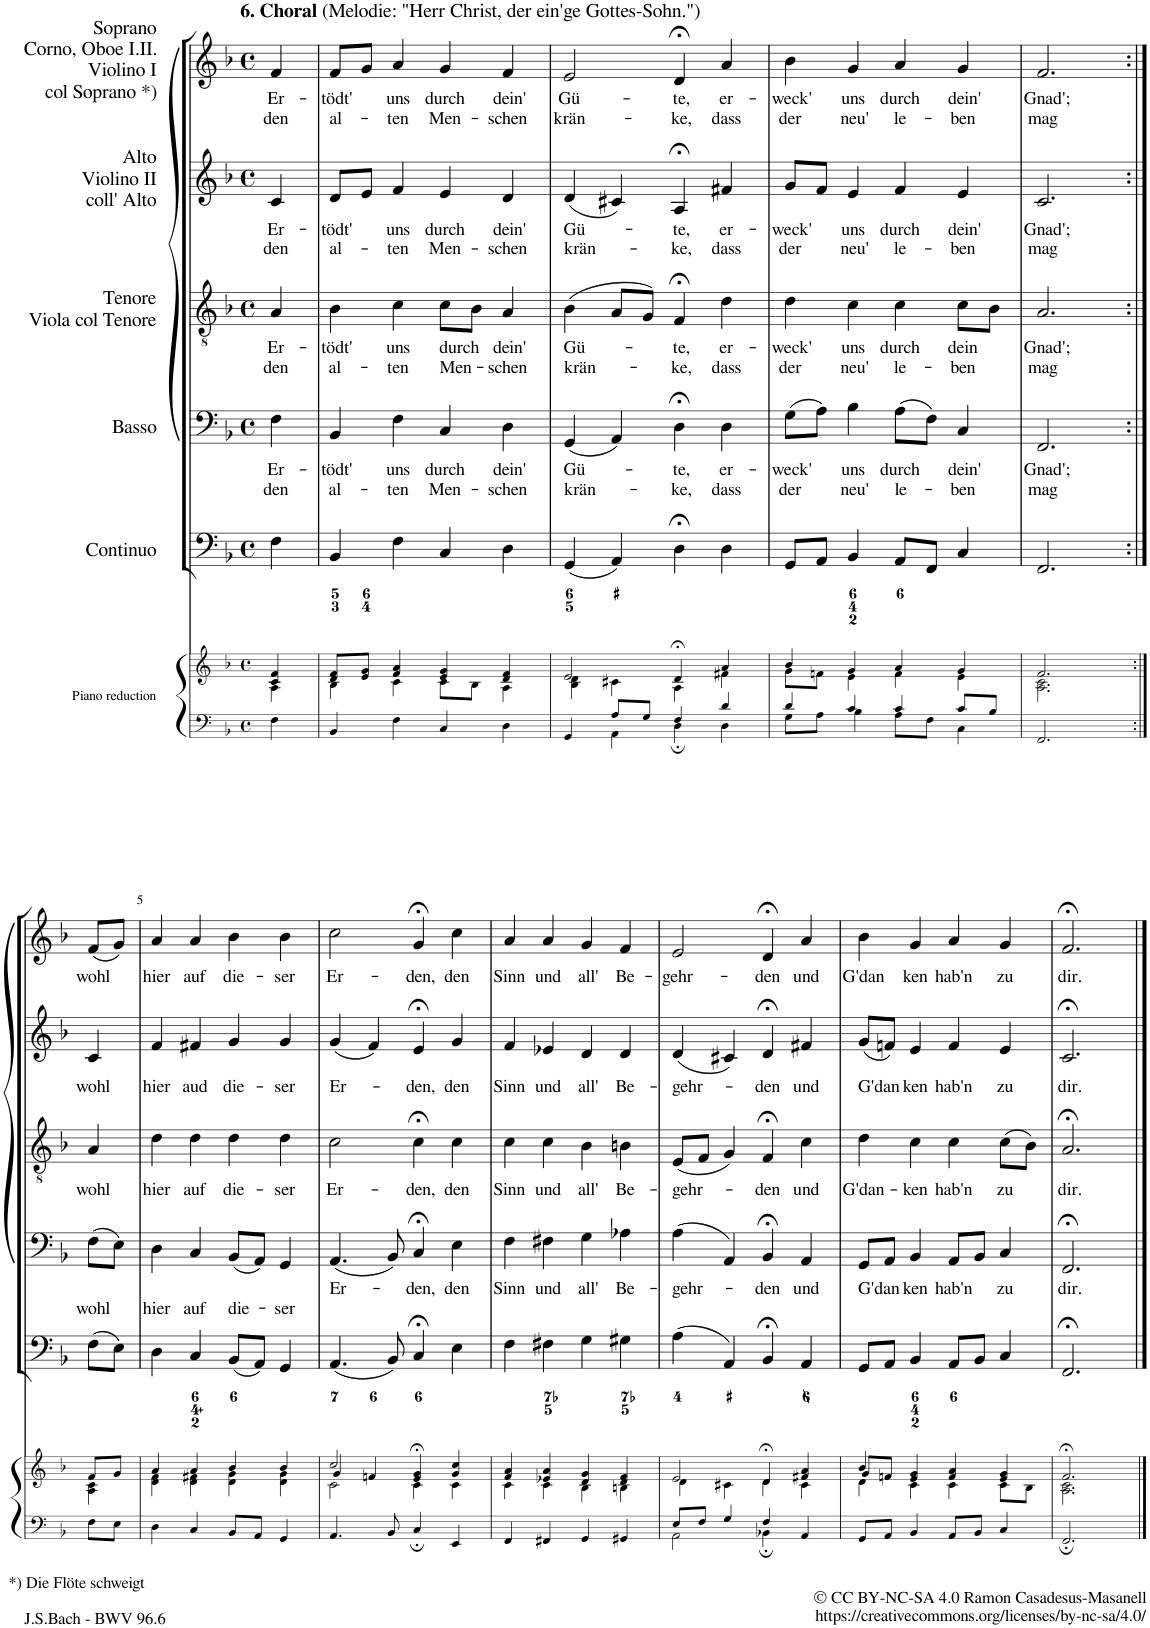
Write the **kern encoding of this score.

**kern	**kern	**kern	**kern	**text	**text	**kern	**text	**text	**kern	**text	**text	**kern	**text	**text
*part6	*part6	*part5	*part4	*part4	*part4	*part3	*part3	*part3	*part2	*part2	*part2	*part1	*part1	*part1
*staff7	*staff6	*staff5	*staff4	*staff4	*staff4	*staff3	*staff3	*staff3	*staff2	*staff2	*staff2	*staff1	*staff1	*staff1
*I"Piano reduction	*	*I"Continuo	*I"Basso	*	*	*I"Tenore Viola col Tenore	*	*	*I"Alto Violino II coll' Alto	*	*	*I"Soprano Corno, Oboe I.II. Violino I col Soprano *)	*	*
*I'Pno	*	*	*	*	*	*	*	*	*	*	*	*	*	*
*stria5	*stria5	*	*	*	*	*	*	*	*	*	*	*	*	*
*clefF4	*clefG2	*clefF4	*clefF4	*	*	*clefGv2	*	*	*clefG2	*	*	*clefG2	*	*
*k[b-]	*k[b-]	*k[b-]	*k[b-]	*	*	*k[b-]	*	*	*k[b-]	*	*	*k[b-]	*	*
*M4/4	*M4/4	*M4/4	*M4/4	*	*	*M4/4	*	*	*M4/4	*	*	*M4/4	*	*
*met(c)	*met(c)	*met(c)	*met(c)	*	*	*met(c)	*	*	*met(c)	*	*	*met(c)	*	*
=	=	=	=	=	=	=	=	=	=	=	=	=	=	=
*	*^	*	*	*	*	*	*	*	*	*	*	*	*	*
!	!	!	!	!	!	!	!	!	!	!	!	!	!LO:TX:a:B:t=6. Choral	!	!
!	!	!	!	!	!	!	!	!	!	!	!	!	!LO:TX:a:t=(Melodie&colon; "Herr Christ, der ein'ge Gottes-Sohn.")	!	!
!	!	!	!	!	!	!	!	!	!	!	!	!	!LO:TX:b:t=*) Die Flöte schweigt	!	!
!	!	!	!	!	!LO:LY:b	!LO:LY:b	!	!LO:LY:b	!LO:LY:b	!	!LO:LY:b	!LO:LY:b	!	!LO:LY:b	!LO:LY:b
4F\	4c/ 4f/	4A\	4F\	4F\	Er-	den	4A/	Er-	den	4c/	Er-	den	4f/	Er-	den
=1	=1	=1	=1	=1	=1	=1	=1	=1	=1	=1	=1	=1	=1	=1	=1
!	!	!	!	!	!LO:LY:b	!LO:LY:b	!	!LO:LY:b	!LO:LY:b	!	!LO:LY:b	!LO:LY:b	!	!LO:LY:b	!LO:LY:b
4BB-/	8d/ 8f/L	4B-\	4BB-/	4BB-/	tödt'	al-	4B-\	tödt'	al-	8d/L	tödt'	al-	8f/L	tödt'	al-
.	8e/ 8g/J	.	.	.	.	.	.	.	.	8e/J	.	.	8g/J	.	.
!	!	!	!	!	!LO:LY:b	!LO:LY:b	!	!LO:LY:b	!LO:LY:b	!	!LO:LY:b	!LO:LY:b	!	!LO:LY:b	!LO:LY:b
4F\	4f/ 4a/	4c\	4F\	4F\	uns	ten	4c\	uns	ten	4f/	uns	ten	4a/	uns	ten
!	!	!	!	!	!LO:LY:b	!LO:LY:b	!	!LO:LY:b	!LO:LY:b	!	!LO:LY:b	!LO:LY:b	!	!LO:LY:b	!LO:LY:b
4C/	4e/ 4g/	8c\L	4C/	4C/	durch	Men-	8c\L	durch	Men-	4e/	durch	Men-	4g/	durch	Men-
.	.	8B-\J	.	.	.	.	8B-\J	.	.	.	.	.	.	.	.
!	!	!	!	!	!LO:LY:b	!LO:LY:b	!	!LO:LY:b	!LO:LY:b	!	!LO:LY:b	!LO:LY:b	!	!LO:LY:b	!LO:LY:b
4D\	4d/ 4f/	4A\	4D\	4D\	dein'	-schen	4A/	dein'	-schen	4d/	dein'	schen	4f/	dein'	schen
=2	=2	=2	=2	=2	=2	=2	=2	=2	=2	=2	=2	=2	=2	=2	=2
*^	*	*	*	*	*	*	*	*	*	*	*	*	*	*	*
!	!	!	!	!	!	!LO:LY:b	!LO:LY:b	!	!LO:LY:b	!LO:LY:b	!	!LO:LY:b	!LO:LY:b	!	!LO:LY:b	!LO:LY:b
4GG/	4ryy	2e/	4B-\ 4d\	(4GG/	(4GG/	Gü-	krän-	(4B-\	Gü-	krän-	(4d/	Gü-	krän-	2e/	Gü-	krän-
8A/L	4AA\	.	4c#X\	4AA/)	4AA/)	.	.	8A/L	.	.	4c#X/)	.	.	.	.	.
8G/J	.	.	.	.	.	.	.	8G/J)	.	.	.	.	.	.	.	.
!	!	!	!	!	!	!LO:LY:b	!LO:LY:b	!	!LO:LY:b	!LO:LY:b	!	!LO:LY:b	!LO:LY:b	!	!LO:LY:b	!LO:LY:b
4F/	4D;\	4d;</	4A\	4D;<\	4D;<\	-te,	-ke,	4F;</	-te,	-ke,	4A;</	-te,	ke,	4d;</	-te,	ke,
!	!	!	!	!	!	!LO:LY:b	!LO:LY:b	!	!LO:LY:b	!LO:LY:b	!	!LO:LY:b	!LO:LY:b	!	!LO:LY:b	!LO:LY:b
4d/	4D\	4a/	4f#X\	4D\	4D\	er-	dass	4d\	er-	dass	4f#X/	er-	dass	4a/	er-	dass
=3	=3	=3	=3	=3	=3	=3	=3	=3	=3	=3	=3	=3	=3	=3	=3	=3
!	!	!	!	!	!	!LO:LY:b	!LO:LY:b	!	!LO:LY:b	!LO:LY:b	!	!LO:LY:b	!LO:LY:b	!	!LO:LY:b	!LO:LY:b
4d/	8G\L	4b-/	8g\L	8GG/L	(8G\L	-weck'	der	4d\	weck'	der	8g/L	-weck'	der	4b-\	-weck'	der
.	8A\J	.	8fn\J	8AA/J	8A\J)	.	.	.	.	.	8f/J	.	.	.	.	.
!	!	!	!	!	!	!LO:LY:b	!LO:LY:b	!	!LO:LY:b	!LO:LY:b	!	!LO:LY:b	!LO:LY:b	!	!LO:LY:b	!LO:LY:b
4c/	4B-\	4g/	4e\	4BB-/	4B-\	uns	neu'	4c\	uns	neu'	4e/	uns	neu'	4g/	uns	neu'
!	!	!	!	!	!	!LO:LY:b	!LO:LY:b	!	!LO:LY:b	!LO:LY:b	!	!LO:LY:b	!LO:LY:b	!	!LO:LY:b	!LO:LY:b
4c/	8A\L	4a/	4f\	8AA/L	(8A\L	durch	le-	4c\	durch	le-	4f/	durch	le-	4a/	durch	le-
.	8F\J	.	.	8FF/J	8F\J)	.	.	.	.	.	.	.	.	.	.	.
!	!	!	!	!	!	!LO:LY:b	!LO:LY:b	!	!LO:LY:b	!LO:LY:b	!	!LO:LY:b	!LO:LY:b	!	!LO:LY:b	!LO:LY:b
8c/L	4C\	4g/	4e\	4C/	4C/	dein'	-ben	8c\L	dein	-ben	4e/	dein'	ben	4g/	dein'	ben
8B-/J	.	.	.	.	.	.	.	8B-\J	.	.	.	.	.	.	.	.
*v	*v	*	*	*	*	*	*	*	*	*	*	*	*	*	*	*
=4	=4	=4	=4	=4	=4	=4	=4	=4	=4	=4	=4	=4	=4	=4	=4
!	!	!	!	!	!LO:LY:b	!LO:LY:b	!	!LO:LY:b	!LO:LY:b	!	!LO:LY:b	!LO:LY:b	!	!LO:LY:b	!LO:LY:b
2.FF/	2.f/	2.A\ 2.c\	2.FF/	2.FF/	Gnad';	mag	2.A/	Gnad';	mag	2.c/	Gnad';	mag	2.f/	Gnad';	mag
!!LO:LB:g=z
=4X1:|!	=4X1:|!	=4X1:|!	=4X1:|!	=4X1:|!	=4X1:|!	=4X1:|!	=4X1:|!	=4X1:|!	=4X1:|!	=4X1:|!	=4X1:|!	=4X1:|!	=4X1:|!	=4X1:|!	=4X1:|!
!	!	!	!	!	!	!LO:LY:b	!	!LO:LY:b	!	!	!LO:LY:b	!	!	!LO:LY:b	!
8F\L	8f/L	4A\ 4c\	(8F\L	(8F\L	.	wohl	4A/	wohl	.	4c/	wohl	.	(8f/L	wohl	.
8E\J	8g/J	.	8E\J)	8E\J)	.	.	.	.	.	.	.	.	8g/J)	.	.
=5	=5	=5	=5	=5	=5	=5	=5	=5	=5	=5	=5	=5	=5	=5	=5
!	!	!	!	!	!	!LO:LY:b	!	!LO:LY:b	!	!	!LO:LY:b	!	!	!LO:LY:b	!
4D\	4a/	4d\ 4f\	4D\	4D\	.	hier	4d\	hier	.	4f/	hier	.	4a/	hier	.
!	!	!	!	!	!	!LO:LY:b	!	!LO:LY:b	!	!	!LO:LY:b	!	!	!LO:LY:b	!
4C/	4a/	4d\ 4f#X\	4C/	4C/	.	auf	4d\	auf	.	4f#X/	aud	.	4a/	auf	.
!	!	!	!	!	!	!LO:LY:b	!	!LO:LY:b	!	!	!LO:LY:b	!	!	!LO:LY:b	!
8BB-/L	4b-/	4d\ 4g\	(8BB-/L	(8BB-/L	.	die-	4d\	die-	.	4g/	die-	.	4b-\	die-	.
8AA/J	.	.	8AA/J)	8AA/J)	.	.	.	.	.	.	.	.	.	.	.
!	!	!	!	!	!	!LO:LY:b	!	!LO:LY:b	!	!	!LO:LY:b	!	!	!LO:LY:b	!
4GG/	4b-/	4d\ 4g\	4GG/	4GG/	.	-ser	4d\	ser	.	4g/	-ser	.	4b-\	ser	.
=6	=6	=6	=6	=6	=6	=6	=6	=6	=6	=6	=6	=6	=6	=6	=6
*	*	*^	*	*	*	*	*	*	*	*	*	*	*	*	*
!	!	!	!	!	!	!LO:LY:b	!	!	!LO:LY:b	!	!	!LO:LY:b	!	!	!LO:LY:b	!
4.AA/	2cc/	2c\	4g/	(4.AA/	(4.AA/	Er-	.	2c\	Er-	.	(4g/	Er-	.	2cc\	Er-	.
.	.	.	4fn/	.	.	.	.	.	.	.	4f/)	.	.	.	.	.
8BB-/	.	.	.	8BB-/)	8BB-/)	.	.	.	.	.	.	.	.	.	.	.
!	!	!	!	!	!	!LO:LY:b	!	!	!LO:LY:b	!	!	!LO:LY:b	!	!	!LO:LY:b	!
4C;/	4e/;< 4g/;<	4c\	2ryy	4C;</	4C;</	-den,	.	4c;<\	den,	.	4e;</	-den,	.	4g;</	den,	.
!	!	!	!	!	!	!LO:LY:b	!	!	!LO:LY:b	!	!	!LO:LY:b	!	!	!LO:LY:b	!
4EE/	4g/ 4cc/	4c\	.	4E\	4E\	den	.	4c\	den	.	4g/	den	.	4cc\	den	.
*	*	*v	*v	*	*	*	*	*	*	*	*	*	*	*	*	*
=7	=7	=7	=7	=7	=7	=7	=7	=7	=7	=7	=7	=7	=7	=7	=7
!	!	!	!	!	!LO:LY:b	!	!	!LO:LY:b	!	!	!LO:LY:b	!	!	!LO:LY:b	!
4FF/	4f/ 4a/	4c\	4F\	4F\	Sinn	.	4c\	Sinn	.	4f/	Sinn	.	4a/	Sinn	.
!	!	!	!	!	!LO:LY:b	!	!	!LO:LY:b	!	!	!LO:LY:b	!	!	!LO:LY:b	!
4FF#X/	4e-X/ 4a/	4c\	4F#X\	4F#X\	und	.	4c\	und	.	4e-X/	und	.	4a/	und	.
!	!	!	!	!	!LO:LY:b	!	!	!LO:LY:b	!	!	!LO:LY:b	!	!	!LO:LY:b	!
4GG/	4d/ 4g/	4B-\	4G\	4G\	all'	.	4B-\	all'	.	4d/	all'	.	4g/	all'	.
!	!	!	!	!	!LO:LY:b	!	!	!LO:LY:b	!	!	!LO:LY:b	!	!	!LO:LY:b	!
4GG#X/	4d/ 4f/	4Bn\	4G#X\	4A-X\	Be-	.	4Bn\	Be-	.	4d/	Be-	.	4f/	Be-	.
=8	=8	=8	=8	=8	=8	=8	=8	=8	=8	=8	=8	=8	=8	=8	=8
*^	*	*	*	*	*	*	*	*	*	*	*	*	*	*	*
!	!	!	!	!	!	!LO:LY:b	!	!	!LO:LY:b	!	!	!LO:LY:b	!	!	!LO:LY:b	!
8E/L	2AA\	2e/	4d\	(4A\	(4A\	-gehr-	.	(8E/L	gehr-	.	(4d/	-gehr-	.	2e/	gehr-	.
8F/J	.	.	.	.	.	.	.	8F/J	.	.	.	.	.	.	.	.
4G/	.	.	4c#X\	4AA/)	4AA/)	.	.	4G/)	.	.	4c#X/)	.	.	.	.	.
!	!	!	!	!	!	!LO:LY:b	!	!	!LO:LY:b	!	!	!LO:LY:b	!	!	!LO:LY:b	!
4F/	4BB-X;\	4d;</	4d\	4BB-;</	4BB-;</	-den	.	4F;</	-den	.	4d;</	-den	.	4d;</	-den	.
!	!	!	!	!	!	!LO:LY:b	!	!	!LO:LY:b	!	!	!LO:LY:b	!	!	!LO:LY:b	!
4AA/	4ryy	4f#X/ 4a/	4c#\	4AA/	4AA/	und	.	4c\	und	.	4f#X/	und	.	4a/	und	.
=9	=9	=9	=9	=9	=9	=9	=9	=9	=9	=9	=9	=9	=9	=9	=9	=9
*	*	*	*^	*	*	*	*	*	*	*	*	*	*	*	*	*
!	!	!	!	!	!	!	!LO:LY:b	!	!	!LO:LY:b	!	!	!LO:LY:b	!	!	!LO:LY:b	!
*v	*v	*	*	*	*	*	*	*	*	*	*	*	*	*	*	*	*
8GG/L	4b-/	4d\	8g/L	8GG/L	8GG/L	G'dan-	.	4d\	G'dan-	.	(8g/L	G'dan-	.	4b-\	G'dan	.
8AA/J	.	.	8fn/J	8AA/J	8AA/J	.	.	.	.	.	8fn/J)	.	.	.	.	.
!	!	!	!	!	!	!LO:LY:b	!	!	!LO:LY:b	!	!	!LO:LY:b	!	!	!LO:LY:b	!
4BB-/	4e/ 4g/	4c\	4ryy	4BB-/	4BB-/	-ken	.	4c\	ken	.	4e/	-ken	.	4g/	ken	.
!	!	!	!	!	!	!LO:LY:b	!	!	!LO:LY:b	!	!	!LO:LY:b	!	!	!LO:LY:b	!
8AA/L	4f/ 4a/	4c\	2ryy	8AA/L	8AA/L	hab'n	.	4c\	hab'n	.	4f/	hab'n	.	4a/	hab'n	.
8BB-/J	.	.	.	8BB-/J	8BB-/J	.	.	.	.	.	.	.	.	.	.	.
!	!	!	!	!	!	!LO:LY:b	!	!	!LO:LY:b	!	!	!LO:LY:b	!	!	!LO:LY:b	!
4C/	4e/ 4g/	8c\L	.	4C/	4C/	zu	.	(8c\L	zu	.	4e/	zu	.	4g/	zu	.
.	.	8B-\J	.	.	.	.	.	8B-\J)	.	.	.	.	.	.	.	.
*	*	*v	*v	*	*	*	*	*	*	*	*	*	*	*	*	*
=10	=10	=10	=10	=10	=10	=10	=10	=10	=10	=10	=10	=10	=10	=10	=10
!	!	!	!	!	!LO:LY:b	!	!	!LO:LY:b	!	!	!LO:LY:b	!	!	!LO:LY:b	!
2.FF;/	2.f;</	2.A\ 2.c\	2.FF;</	2.FF;</	dir.	.	2.A;</	dir.	.	2.c;</	dir.	.	2.f;</	dir.	.
*	*v	*v	*	*	*	*	*	*	*	*	*	*	*	*	*
==	==	==	==	==	==	==	==	==	==	==	==	==	==	==
*-	*-	*-	*-	*-	*-	*-	*-	*-	*-	*-	*-	*-	*-	*-
